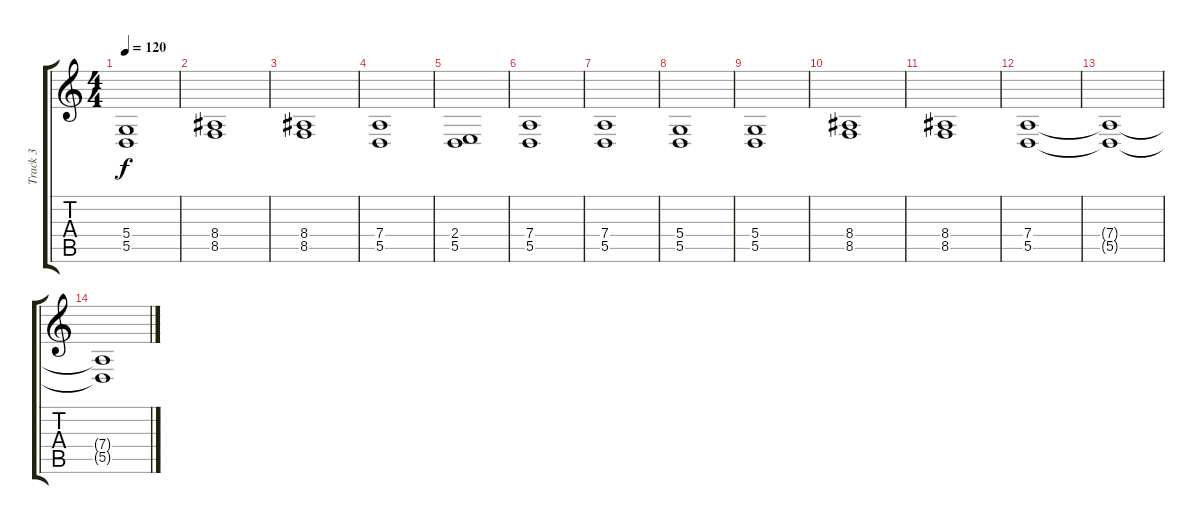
\track ("Track 3" "Track 3") {instrument pad4choir}
\staff {score tabs}
\tuning (E4 B3 G3 D3 A2 E2) {hide}
\ts (4 4)
\tempo 120
\clef g2
\ks c
(5.4 5.5).1{dy f} |
(8.4 8.5).1 |
(8.4 8.5).1 |
(7.4 5.5).1 |
(2.4 5.5).1 |
(7.4 5.5).1 |
(7.4 5.5).1 |
(5.4 5.5).1 |
(5.4 5.5).1 |
(8.4 8.5).1 |
(8.4 8.5).1 |
(7.4 5.5).1 |
(7.4{t} 5.5{t}).1 |
(7.4{t} 5.5{t}).1
